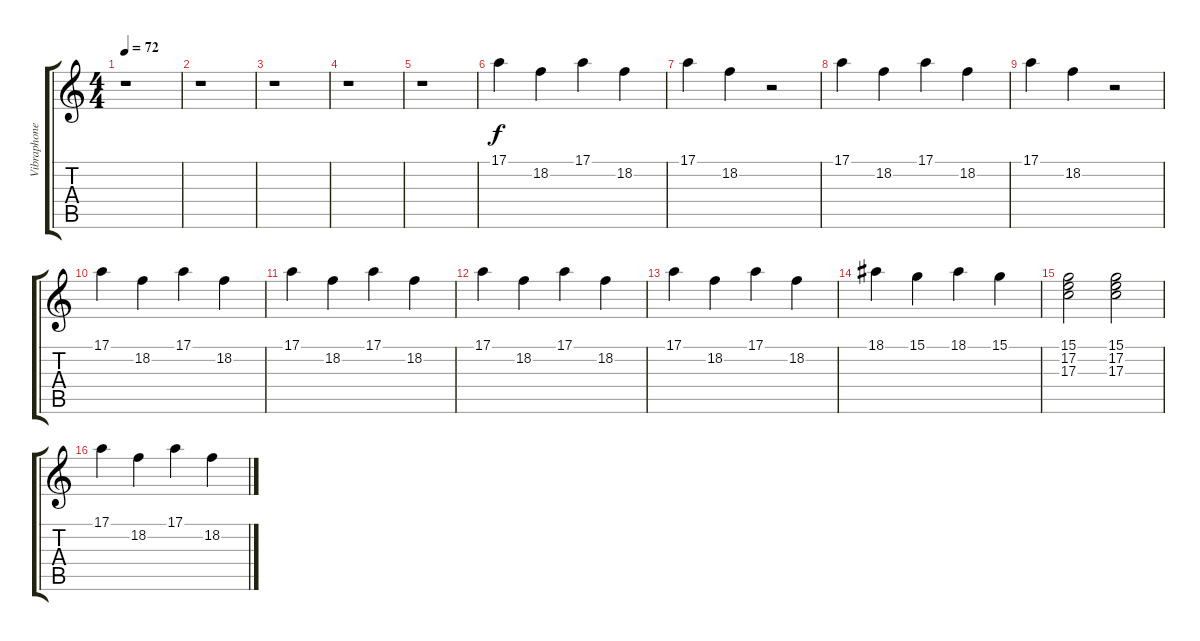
\track ("Vibraphone" "Vibraphone") {instrument glockenspiel}
\staff {score tabs}
\tuning (E4 B3 G3 D3 A2 E2) {hide}
\ts (4 4)
\tempo 72
\clef g2
\ks c
r.1{dy f instrument glockenspiel} |
r.1 |
r.1 |
r.1 |
r.1 |
17.1.4 18.2.4 17.1.4 18.2.4 |
17.1.4 18.2.4 r.2 |
17.1.4 18.2.4 17.1.4 18.2.4 |
17.1.4 18.2.4 r.2 |
17.1.4 18.2.4 17.1.4 18.2.4 |
17.1.4 18.2.4 17.1.4 18.2.4 |
17.1.4 18.2.4 17.1.4 18.2.4 |
17.1.4 18.2.4 17.1.4 18.2.4 |
18.1.4 15.1.4 18.1.4 15.1.4 |
(15.1 17.2 17.3).2 (15.1 17.2 17.3).2 |
17.1.4 18.2.4 17.1.4 18.2.4
